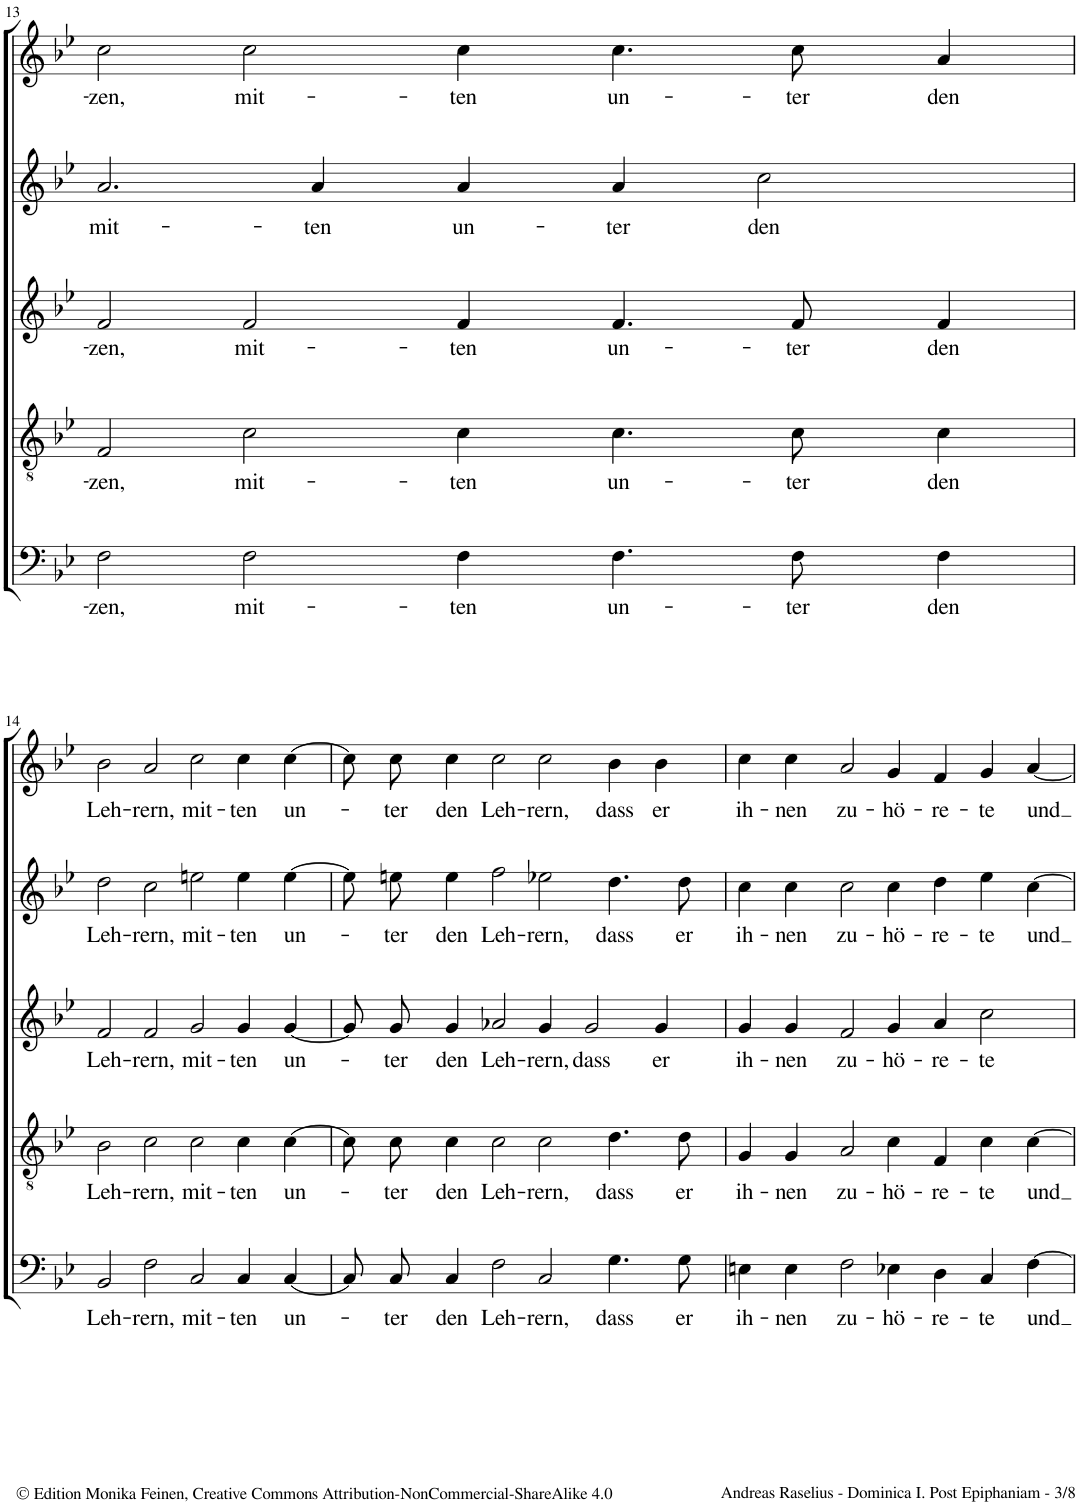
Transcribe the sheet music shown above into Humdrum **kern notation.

**kern	**text	**kern	**text	**kern	**text	**kern	**text	**kern	**text
*part5	*part5	*part4	*part4	*part3	*part3	*part2	*part2	*part1	*part1
*staff5	*staff5	*staff4	*staff4	*staff3	*staff3	*staff2	*staff2	*staff1	*staff1
*I"Bassus	*	*I"Tenor [Myxolydius]	*	*I"Altus	*	*I"Quintus	*	*I"Cantus	*
!!LO:PB:g=z
*clefF4	*	*clefGv2	*	*clefG2	*	*clefG2	*	*clefG2	*
*k[b-e-]	*	*k[b-e-]	*	*k[b-e-]	*	*k[b-e-]	*	*k[b-e-]	*
*M4/2	*	*M4/2	*	*M4/2	*	*M4/2	*	*M4/2	*
*met(c)	*	*met(c)	*	*met(c)	*	*met(c)	*	*met(c)	*
=13	=13	=13	=13	=13	=13	=13	=13	=13	=13
!	!LO:LY:b	!	!LO:LY:b	!	!LO:LY:b	!	!LO:LY:b	!	!LO:LY:b
2F\	-zen,	2F/	-zen,	2f/	-zen,	2.a/	mit-	2cc\	-zen,
!	!LO:LY:b	!	!LO:LY:b	!	!LO:LY:b	!	!	!	!LO:LY:b
2F\	mit-	2c\	mit-	2f/	mit-	.	.	2cc\	mit-
!	!	!	!	!	!	!	!LO:LY:b	!	!
.	.	.	.	.	.	4a/	-ten	.	.
!	!LO:LY:b	!	!LO:LY:b	!	!LO:LY:b	!	!LO:LY:b	!	!LO:LY:b
4F\	-ten	4c\	-ten	4f/	-ten	4a/	un-	4cc\	-ten
!	!LO:LY:b	!	!LO:LY:b	!	!LO:LY:b	!	!LO:LY:b	!	!LO:LY:b
4.F\	un-	4.c\	un-	4.f/	un-	4a/	-ter	4.cc\	un-
!	!	!	!	!	!	!	!LO:LY:b	!	!
.	.	.	.	.	.	2cc\	den	.	.
!	!LO:LY:b	!	!LO:LY:b	!	!LO:LY:b	!	!	!	!LO:LY:b
8F\	-ter	8c\	-ter	8f/	-ter	.	.	8cc\	-ter
!	!LO:LY:b	!	!LO:LY:b	!	!LO:LY:b	!	!	!	!LO:LY:b
4F\	den	4c\	den	4f/	den	.	.	4a/	den
!!LO:LB:g=z
=14	=14	=14	=14	=14	=14	=14	=14	=14	=14
!	!LO:LY:b	!	!LO:LY:b	!	!LO:LY:b	!	!LO:LY:b	!	!LO:LY:b
2BB-/	Leh-	2B-\	Leh-	2f/	Leh-	2dd\	Leh-	2b-\	Leh-
!	!LO:LY:b	!	!LO:LY:b	!	!LO:LY:b	!	!LO:LY:b	!	!LO:LY:b
2F\	-rern,	2c\	-rern,	2f/	-rern,	2cc\	-rern,	2a/	-rern,
!	!LO:LY:b	!	!LO:LY:b	!	!LO:LY:b	!	!LO:LY:b	!	!LO:LY:b
2C/	mit-	2c\	mit-	2g/	mit-	2een\	mit-	2cc\	mit-
!	!LO:LY:b	!	!LO:LY:b	!	!LO:LY:b	!	!LO:LY:b	!	!LO:LY:b
4C/	-ten	4c\	-ten	4g/	-ten	4ee\	-ten	4cc\	-ten
!	!LO:LY:b	!	!LO:LY:b	!	!LO:LY:b	!	!LO:LY:b	!	!LO:LY:b
[4C/	un-	[4c\	un-	[4g/	un-	[4ee\	un-	[4cc\	un-
=15	=15	=15	=15	=15	=15	=15	=15	=15	=15
8C/L]	.	8c\L]	.	8g/L]	.	8ee\L]	.	8cc\L]	.
!	!LO:LY:b	!	!LO:LY:b	!	!LO:LY:b	!	!LO:LY:b	!	!LO:LY:b
8C/J	ter	8c\J	ter	8g/J	ter	8een\J	ter	8cc\J	ter
!	!LO:LY:b	!	!LO:LY:b	!	!LO:LY:b	!	!LO:LY:b	!	!LO:LY:b
4C/	den	4c\	den	4g/	den	4ee\	den	4cc\	den
!	!LO:LY:b	!	!LO:LY:b	!	!LO:LY:b	!	!LO:LY:b	!	!LO:LY:b
2F\	Leh-	2c\	Leh-	2a-X/	Leh-	2ff\	Leh-	2cc\	Leh-
!	!LO:LY:b	!	!LO:LY:b	!	!LO:LY:b	!	!LO:LY:b	!	!LO:LY:b
2C/	-rern,	2c\	-rern,	4g/	-rern,	2ee-X\	-rern,	2cc\	-rern,
!	!	!	!	!	!LO:LY:b	!	!	!	!
.	.	.	.	2g/	dass	.	.	.	.
!	!LO:LY:b	!	!LO:LY:b	!	!	!	!LO:LY:b	!	!LO:LY:b
4.G\	dass	4.d\	dass	.	.	4.dd\	dass	4b-\	dass
!	!	!	!	!	!LO:LY:b	!	!	!	!LO:LY:b
.	.	.	.	4g/	er	.	.	4b-\	er
!	!LO:LY:b	!	!LO:LY:b	!	!	!	!LO:LY:b	!	!
8G\	er	8d\	er	.	.	8dd\	er	.	.
=16	=16	=16	=16	=16	=16	=16	=16	=16	=16
!	!LO:LY:b	!	!LO:LY:b	!	!LO:LY:b	!	!LO:LY:b	!	!LO:LY:b
4En\	ih-	4G/	ih-	4g/	ih-	4cc\	ih-	4cc\	ih-
!	!LO:LY:b	!	!LO:LY:b	!	!LO:LY:b	!	!LO:LY:b	!	!LO:LY:b
4E\	-nen	4G/	-nen	4g/	-nen	4cc\	-nen	4cc\	-nen
!	!LO:LY:b	!	!LO:LY:b	!	!LO:LY:b	!	!LO:LY:b	!	!LO:LY:b
2F\	zu-	2A/	zu-	2f/	zu-	2cc\	zu-	2a/	zu-
!	!LO:LY:b	!	!LO:LY:b	!	!LO:LY:b	!	!LO:LY:b	!	!LO:LY:b
4E-X\	-hö-	4c\	-hö-	4g/	-hö-	4cc\	-hö-	4g/	-hö-
!	!LO:LY:b	!	!LO:LY:b	!	!LO:LY:b	!	!LO:LY:b	!	!LO:LY:b
4D\	-re-	4F/	-re-	4a/	-re-	4dd\	-re-	4f/	-re-
!	!LO:LY:b	!	!LO:LY:b	!	!LO:LY:b	!	!LO:LY:b	!	!LO:LY:b
4C/	-te	4c\	-te	2cc\	-te	4ee-\	-te	4g/	-te
!	!LO:LY:b	!	!LO:LY:b	!	!	!	!LO:LY:b	!	!LO:LY:b
[4F\	und	[4c\	und	.	.	[4cc\	und	[4a/	und
=	=	=	=	=	=	=	=	=	=
*-	*-	*-	*-	*-	*-	*-	*-	*-	*-
